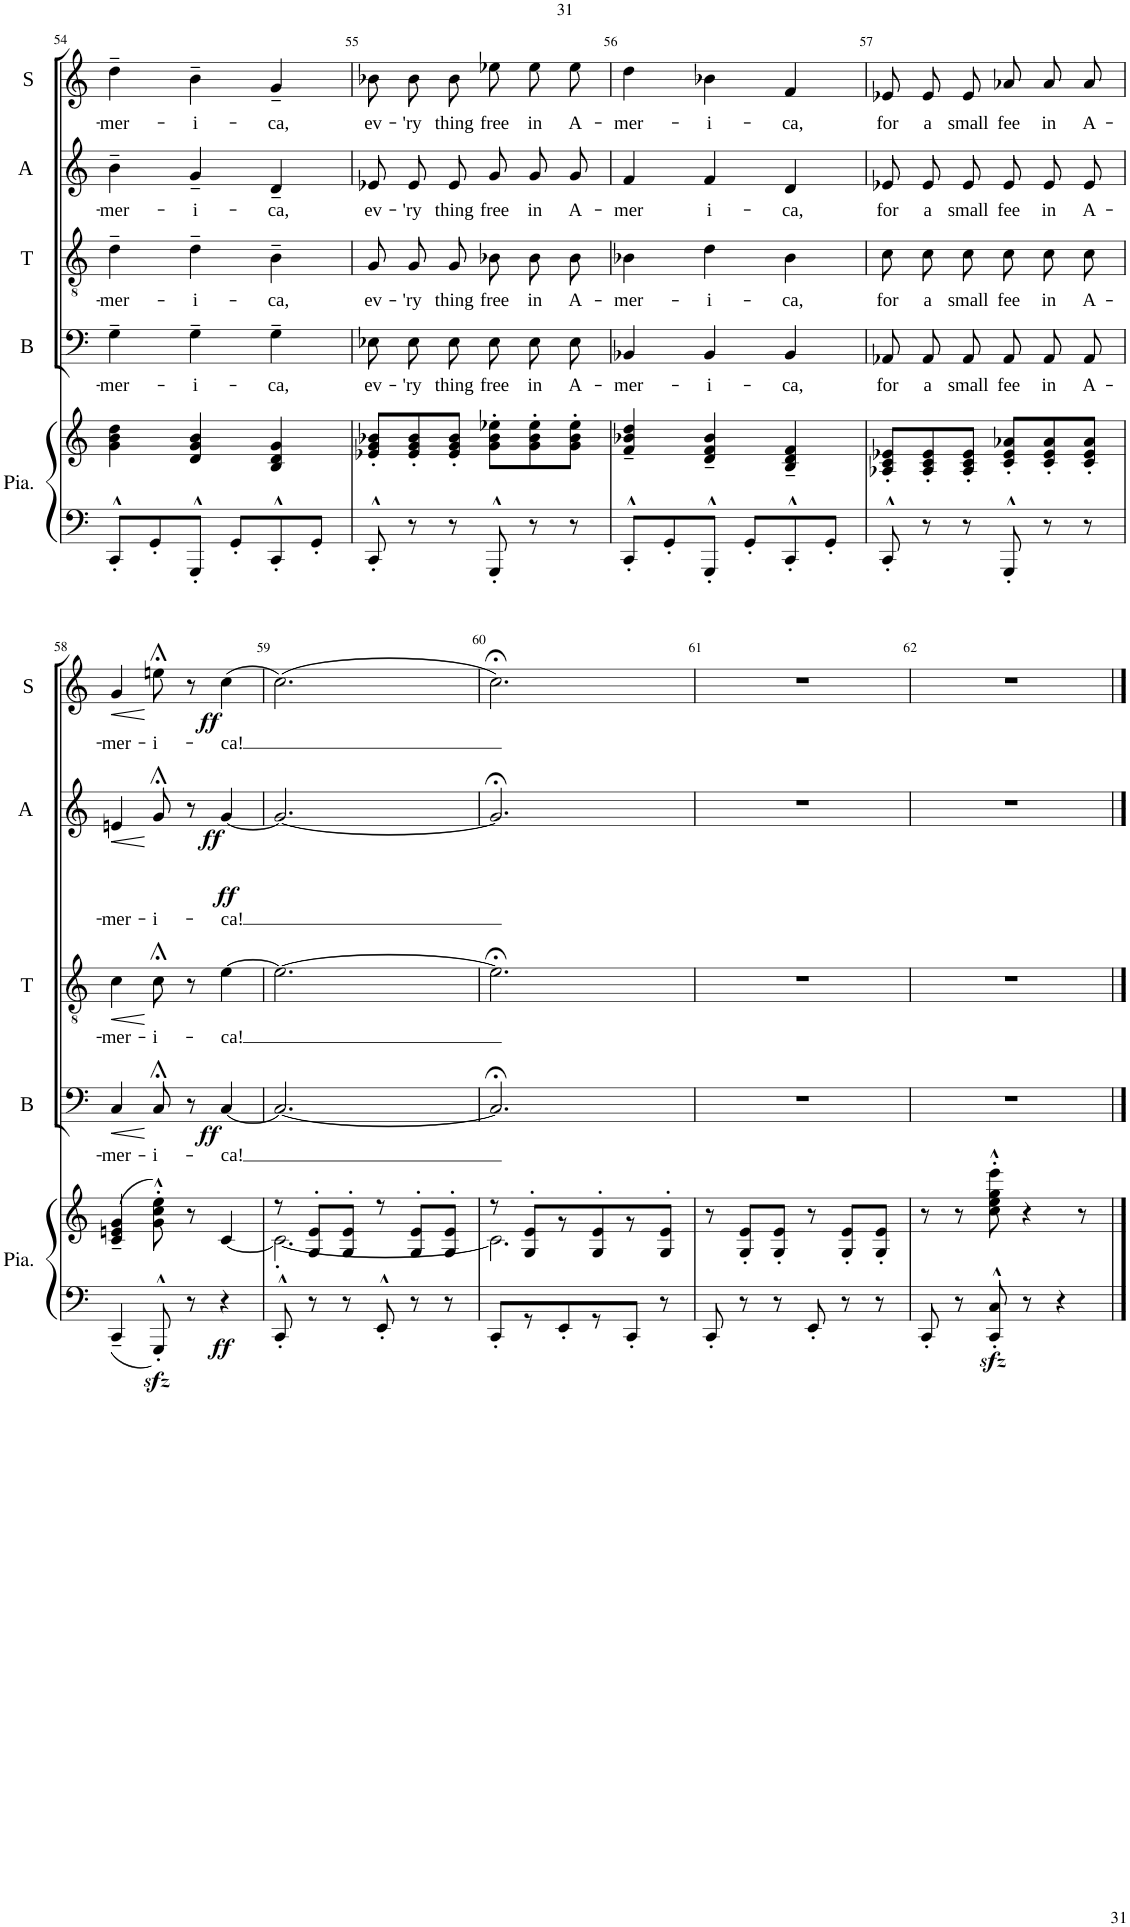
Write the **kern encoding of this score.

**kern	**kern	**dynam	**kern	**text	**dynam	**kern	**text	**dynam	**kern	**text	**dynam	**kern	**text	**dynam
*part5	*part5	*part5	*part4	*part4	*part4	*part3	*part3	*part3	*part2	*part2	*part2	*part1	*part1	*part1
*staff6	*staff5	*staff5/6	*staff4	*staff4	*staff4	*staff3	*staff3	*staff3	*staff2	*staff2	*staff2	*staff1	*staff1	*staff1
*I"Piano	*	*	*I"Bass	*	*	*I"Tenor	*	*	*I"Alto	*	*	*I"Soprano	*	*
*I'Pia.	*	*	*I'B	*	*	*I'T	*	*	*I'A	*	*	*I'S	*	*
!!LO:PB:g=z
*clefF4	*clefG2	*	*clefF4	*	*	*clefGv2	*	*	*clefG2	*	*	*clefG2	*	*
*k[]	*k[]	*	*k[]	*	*	*k[]	*	*	*k[]	*	*	*k[]	*	*
*M6/8	*M6/8	*	*M6/8	*	*	*M6/8	*	*	*M6/8	*	*	*M6/8	*	*
=54	=54	=54	=54	=54	=54	=54	=54	=54	=54	=54	=54	=54	=54	=54
!	!	!	!	!LO:LY:b	!	!	!LO:LY:b	!	!	!LO:LY:b	!	!	!LO:LY:b	!
8CC'^^/L	4g\ 4b\ 4dd\	.	4G~\	-mer-	.	4d~\	-mer-	.	4b~\	-mer-	.	4dd~\	-mer-	.
8GG'/	.	.	.	.	.	.	.	.	.	.	.	.	.	.
!	!	!	!	!LO:LY:b	!	!	!LO:LY:b	!	!	!LO:LY:b	!	!	!LO:LY:b	!
8GGG'^^/J	4d/ 4g/ 4b/	.	4G~\	-i-	.	4d~\	-i-	.	4g~/	-i-	.	4b~\	-i-	.
8GG'/L	.	.	.	.	.	.	.	.	.	.	.	.	.	.
!	!	!	!	!LO:LY:b	!	!	!LO:LY:b	!	!	!LO:LY:b	!	!	!LO:LY:b	!
8CC'^^/	4B/ 4d/ 4g/	.	4G~\	-ca,	.	4B~\	-ca,	.	4d~/	-ca,	.	4g~/	-ca,	.
8GG'/J	.	.	.	.	.	.	.	.	.	.	.	.	.	.
=55	=55	=55	=55	=55	=55	=55	=55	=55	=55	=55	=55	=55	=55	=55
!	!	!	!	!LO:LY:b	!	!	!LO:LY:b	!	!	!LO:LY:b	!	!	!LO:LY:b	!
8CC'^^/	8e-X/' 8g/' 8b-X/'L	.	8E-X\L	ev-	.	8G/L	ev-	.	8e-X/L	ev-	.	8b-X\L	ev-	.
!	!	!	!	!LO:LY:b	!	!	!LO:LY:b	!	!	!LO:LY:b	!	!	!LO:LY:b	!
8r	8e-/' 8g/' 8b-/'	.	8E-\	-'ry	.	8G/	-'ry	.	8e-/	-'ry	.	8b-\	-'ry	.
!	!	!	!	!LO:LY:b	!	!	!LO:LY:b	!	!	!LO:LY:b	!	!	!LO:LY:b	!
8r	8e-/' 8g/' 8b-/'J	.	8E-\J	thing	.	8G/J	thing	.	8e-/J	thing	.	8b-\J	thing	.
!	!	!	!	!LO:LY:b	!	!	!LO:LY:b	!	!	!LO:LY:b	!	!	!LO:LY:b	!
8GGG'^^/	8g\' 8b-\' 8ee-X\'L	.	8E-\L	free	.	8B-X\L	free	.	8g/L	free	.	8ee-X\L	free	.
!	!	!	!	!LO:LY:b	!	!	!LO:LY:b	!	!	!LO:LY:b	!	!	!LO:LY:b	!
8r	8g\' 8b-\' 8ee-\'	.	8E-\	in	.	8B-\	in	.	8g/	in	.	8ee-\	in	.
!	!	!	!	!LO:LY:b	!	!	!LO:LY:b	!	!	!LO:LY:b	!	!	!LO:LY:b	!
8r	8g\' 8b-\' 8ee-\'J	.	8E-\J	A-	.	8B-\J	A-	.	8g/J	A-	.	8ee-\J	A-	.
=56	=56	=56	=56	=56	=56	=56	=56	=56	=56	=56	=56	=56	=56	=56
!	!	!	!	!LO:LY:b	!	!	!LO:LY:b	!	!	!LO:LY:b	!	!	!LO:LY:b	!
8CC'^^/L	4f/~ 4b-X/~ 4dd/~	.	4BB-X/	-mer-	.	4B-X\	-mer-	.	4f/	-mer	.	4dd\	-mer-	.
8GG'/	.	.	.	.	.	.	.	.	.	.	.	.	.	.
!	!	!	!	!LO:LY:b	!	!	!LO:LY:b	!	!	!LO:LY:b	!	!	!LO:LY:b	!
8GGG'^^/J	4d/~ 4f/~ 4b-/~	.	4BB-/	-i-	.	4d\	-i-	.	4f/	i-	.	4b-X\	-i-	.
8GG'/L	.	.	.	.	.	.	.	.	.	.	.	.	.	.
!	!	!	!	!LO:LY:b	!	!	!LO:LY:b	!	!	!LO:LY:b	!	!	!LO:LY:b	!
8CC'^^/	4B/~ 4d/~ 4f/~	.	4BB-/	-ca,	.	4B-\	-ca,	.	4d/	-ca,	.	4f/	-ca,	.
8GG'/J	.	.	.	.	.	.	.	.	.	.	.	.	.	.
=57	=57	=57	=57	=57	=57	=57	=57	=57	=57	=57	=57	=57	=57	=57
!	!	!	!	!LO:LY:b	!	!	!LO:LY:b	!	!	!LO:LY:b	!	!	!LO:LY:b	!
8CC'^^/	8A-X/' 8c/' 8e-X/'L	.	8AA-X/L	for	.	8c\L	for	.	8e-X/L	for	.	8e-X/L	for	.
!	!	!	!	!LO:LY:b	!	!	!LO:LY:b	!	!	!LO:LY:b	!	!	!LO:LY:b	!
8r	8A-/' 8c/' 8e-/'	.	8AA-/	a	.	8c\	a	.	8e-/	a	.	8e-/	a	.
!	!	!	!	!LO:LY:b	!	!	!LO:LY:b	!	!	!LO:LY:b	!	!	!LO:LY:b	!
8r	8A-/' 8c/' 8e-/'J	.	8AA-/J	small	.	8c\J	small	.	8e-/J	small	.	8e-/J	small	.
!	!	!	!	!LO:LY:b	!	!	!LO:LY:b	!	!	!LO:LY:b	!	!	!LO:LY:b	!
8GGG'^^/	8c/' 8e-/' 8a-X/'L	.	8AA-/L	fee	.	8c\L	fee	.	8e-/L	fee	.	8a-X/L	fee	.
!	!	!	!	!LO:LY:b	!	!	!LO:LY:b	!	!	!LO:LY:b	!	!	!LO:LY:b	!
8r	8c/' 8e-/' 8a-/'	.	8AA-/	in	.	8c\	in	.	8e-/	in	.	8a-/	in	.
!	!	!	!	!LO:LY:b	!	!	!LO:LY:b	!	!	!LO:LY:b	!	!	!LO:LY:b	!
8r	8c/' 8e-/' 8a-/'J	.	8AA-/J	A-	.	8c\J	A-	.	8e-/J	A-	.	8a-/J	A-	.
!!LO:LB:g=z
=58	=58	=58	=58	=58	=58	=58	=58	=58	=58	=58	=58	=58	=58	=58
!	!	!	!	!LO:LY:b	!LO:HP:b	!	!LO:LY:b	!LO:HP:b	!	!LO:LY:b	!LO:HP:b	!	!LO:LY:b	!LO:HP:b
4CC~/	(4c/~ 4en/~ 4g/~	.	4C/	-mer-	<	4c\	-mer-	<	4en/	-mer-	<	4g/	-mer-	<
!	!	!	!	!LO:LY:b	!	!	!LO:LY:b	!	!	!LO:LY:b	!	!	!LO:LY:b	!
8GGGzz<'^^/	8g\'^^ 8cc\'^^ 8ee\'^^)	.	8C;</	-i-	[	8c;<\	-i-	[	8g;</	-i-	[	8een;<\	-i-	[
!	!	!	!	!	!	!	!	!	!	!	!LO:DY:b	!	!	!
8r	8r	.	8r	.	.	8r	.	.	8r	.	ff	8r	.	.
!	!	!LO:DY:b=2	!	!LO:LY:b	!LO:DY:b	!	!LO:LY:b	!	!	!LO:LY:b	!LO:DY:b	!	!LO:LY:b	!LO:DY:b
4r	[4c/	ff	[4C/	-ca!	ff	[4e\	-ca!	.	[4g/	-ca!	ff	(4cc\	-ca!	ff
=59	=59	=59	=59	=59	=59	=59	=59	=59	=59	=59	=59	=59	=59	=59
*	*^	*	*	*	*	*	*	*	*	*	*	*	*	*
8CC'^^/	8r	2.c'\_	.	2.C/_	.	.	2.e\_	.	.	2.g/_	.	.	(2.cc\)	.	.
8r	8G/' 8e/'L	.	.	.	.	.	.	.	.	.	.	.	.	.	.
8r	8G/' 8e/'J	.	.	.	.	.	.	.	.	.	.	.	.	.	.
8EE'^^/	8r	.	.	.	.	.	.	.	.	.	.	.	.	.	.
8r	8G/' 8e/'L	.	.	.	.	.	.	.	.	.	.	.	.	.	.
8r	8G/' 8e/'J	.	.	.	.	.	.	.	.	.	.	.	.	.	.
=60	=60	=60	=60	=60	=60	=60	=60	=60	=60	=60	=60	=60	=60	=60	=60
8CC'/L	8r	2.c\]	.	2.C;</]	.	.	2.e;<\]	.	.	2.g;</]	.	.	2.cc;<\)	.	.
8r	8G/' 8e/'L	.	.	.	.	.	.	.	.	.	.	.	.	.	.
8EE'/	8r	.	.	.	.	.	.	.	.	.	.	.	.	.	.
8r	8G/' 8e/'	.	.	.	.	.	.	.	.	.	.	.	.	.	.
8CC'/J	8r	.	.	.	.	.	.	.	.	.	.	.	.	.	.
8r	8G/' 8e/'J	.	.	.	.	.	.	.	.	.	.	.	.	.	.
*	*v	*v	*	*	*	*	*	*	*	*	*	*	*	*	*
=61	=61	=61	=61	=61	=61	=61	=61	=61	=61	=61	=61	=61	=61	=61
8CC'/	8r	.	2.r	.	.	2.r	.	.	2.r	.	.	2.r	.	.
8r	8G/' 8e/'L	.	.	.	.	.	.	.	.	.	.	.	.	.
8r	8G/' 8e/'J	.	.	.	.	.	.	.	.	.	.	.	.	.
8EE'/	8r	.	.	.	.	.	.	.	.	.	.	.	.	.
8r	8G/' 8e/'L	.	.	.	.	.	.	.	.	.	.	.	.	.
8r	8G/' 8e/'J	.	.	.	.	.	.	.	.	.	.	.	.	.
=62	=62	=62	=62	=62	=62	=62	=62	=62	=62	=62	=62	=62	=62	=62
8CC'/	8r	.	2.r	.	.	2.r	.	.	2.r	.	.	2.r	.	.
8r	8r	.	.	.	.	.	.	.	.	.	.	.	.	.
8CC/zz<'^^ 8C/zz<'^^	8cc\'^^ 8ee\'^^ 8gg\'^^ 8eee\'^^	.	.	.	.	.	.	.	.	.	.	.	.	.
8r	4r	.	.	.	.	.	.	.	.	.	.	.	.	.
4r	.	.	.	.	.	.	.	.	.	.	.	.	.	.
.	8r	.	.	.	.	.	.	.	.	.	.	.	.	.
==	==	==	==	==	==	==	==	==	==	==	==	==	==	==
*-	*-	*-	*-	*-	*-	*-	*-	*-	*-	*-	*-	*-	*-	*-
